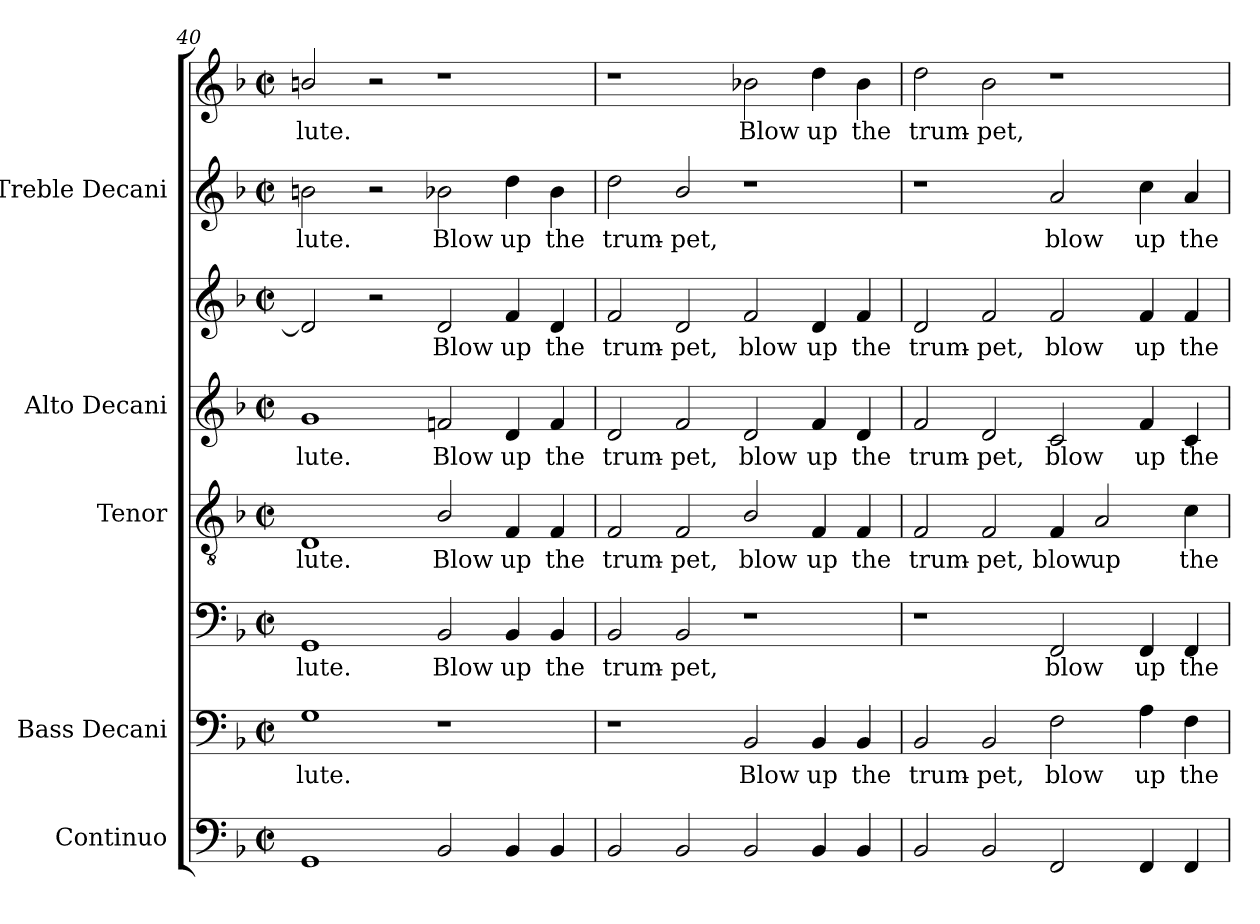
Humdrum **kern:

**kern	**kern	**text	**kern	**text	**kern	**text	**kern	**text	**kern	**text	**kern	**text	**kern	**text
*part5	*part4	*part4	*part4	*part4	*part3	*part3	*part2	*part2	*part2	*part2	*part1	*part1	*part1	*part1
*staff8	*staff7	*staff7	*staff6	*staff6	*staff5	*staff5	*staff4	*staff4	*staff3	*staff3	*staff2	*staff2	*staff1	*staff1
*I"Continuo	*I"Bass Decani	*	*	*	*I"Tenor	*	*I"Alto Decani	*	*	*	*I"Treble Decani	*	*	*
*	*I'B	*	*	*	*I'T	*	*I'A	*	*	*	*	*	*	*
*clefF4	*clefF4	*	*clefF4	*	*clefGv2	*	*clefG2	*	*clefG2	*	*clefG2	*	*clefG2	*
*k[b-]	*k[b-]	*	*k[b-]	*	*k[b-]	*	*k[b-]	*	*k[b-]	*	*k[b-]	*	*k[b-]	*
*F:	*F:	*	*F:	*	*F:	*	*F:	*	*F:	*	*F:	*	*F:	*
*M4/2	*M4/2	*	*M4/2	*	*M4/2	*	*M4/2	*	*M4/2	*	*M4/2	*	*M4/2	*
*met(c|)	*met(c|)	*	*met(c|)	*	*met(c|)	*	*met(c|)	*	*met(c|)	*	*met(c|)	*	*met(c|)	*
=40	=40	=40	=40	=40	=40	=40	=40	=40	=40	=40	=40	=40	=40	=40
!	!	!LO:LY:b	!	!LO:LY:b	!	!LO:LY:b	!	!LO:LY:b	!	!	!	!LO:LY:b	!	!LO:LY:b
1GG	1G	lute.	1GG	lute.	1D	lute.	1g	lute.	2d]	.	2bn	lute.	2bn/	lute.
.	.	.	.	.	.	.	.	.	2r	.	2r	.	2r	.
!	!	!	!	!LO:LY:b	!	!LO:LY:b	!	!LO:LY:b	!	!LO:LY:b	!	!LO:LY:b	!	!
2BB-	1r	.	2BB-	Blow	2B-/	Blow	2fn	Blow	2d	Blow	2b-X	Blow	1r	.
!	!	!	!	!LO:LY:b	!	!LO:LY:b	!	!LO:LY:b	!	!LO:LY:b	!	!LO:LY:b	!	!
4BB-	.	.	4BB-	up	4F	up	4d	up	4f	up	4dd	up	.	.
!	!	!	!	!LO:LY:b	!	!LO:LY:b	!	!LO:LY:b	!	!LO:LY:b	!	!LO:LY:b	!	!
4BB-	.	.	4BB-	the	4F	the	4f	the	4d	the	4b-	the	.	.
=41	=41	=41	=41	=41	=41	=41	=41	=41	=41	=41	=41	=41	=41	=41
!	!	!	!	!LO:LY:b	!	!LO:LY:b	!	!LO:LY:b	!	!LO:LY:b	!	!LO:LY:b	!	!
2BB-	1r	.	2BB-	trum-	2F	trum-	2d	trum-	2f	trum-	2dd	trum-	1r	.
!	!	!	!	!LO:LY:b	!	!LO:LY:b	!	!LO:LY:b	!	!LO:LY:b	!	!LO:LY:b	!	!
2BB-	.	.	2BB-	-pet,	2F	-pet,	2f	-pet,	2d	-pet,	2b-/	-pet,	.	.
!	!	!LO:LY:b	!	!	!	!LO:LY:b	!	!LO:LY:b	!	!LO:LY:b	!	!	!	!LO:LY:b
2BB-	2BB-	Blow	1r	.	2B-/	blow	2d	blow	2f	blow	1r	.	2b-X	Blow
!	!	!LO:LY:b	!	!	!	!LO:LY:b	!	!LO:LY:b	!	!LO:LY:b	!	!	!	!LO:LY:b
4BB-	4BB-	up	.	.	4F	up	4f	up	4d	up	.	.	4dd	up
!	!	!LO:LY:b	!	!	!	!LO:LY:b	!	!LO:LY:b	!	!LO:LY:b	!	!	!	!LO:LY:b
4BB-	4BB-	the	.	.	4F	the	4d	the	4f	the	.	.	4b-	the
=42	=42	=42	=42	=42	=42	=42	=42	=42	=42	=42	=42	=42	=42	=42
!	!	!LO:LY:b	!	!	!	!LO:LY:b	!	!LO:LY:b	!	!LO:LY:b	!	!	!	!LO:LY:b
2BB-	2BB-	trum-	1r	.	2F	trum-	2f	trum-	2d	trum-	1r	.	2dd	trum-
!	!	!LO:LY:b	!	!	!	!LO:LY:b	!	!LO:LY:b	!	!LO:LY:b	!	!	!	!LO:LY:b
2BB-	2BB-	-pet,	.	.	2F	-pet,	2d	-pet,	2f	-pet,	.	.	2b-	-pet,
!	!	!LO:LY:b	!	!LO:LY:b	!	!LO:LY:b	!	!LO:LY:b	!	!LO:LY:b	!	!LO:LY:b	!	!
2FF	2F	blow	2FF	blow	4F	blow	2c	blow	2f	blow	2a	blow	1r	.
!	!	!	!	!	!	!LO:LY:b	!	!	!	!	!	!	!	!
.	.	.	.	.	2A	up	.	.	.	.	.	.	.	.
!	!	!LO:LY:b	!	!LO:LY:b	!	!	!	!LO:LY:b	!	!LO:LY:b	!	!LO:LY:b	!	!
4FF	4A	up	4FF	up	.	.	4f	up	4f	up	4cc	up	.	.
!	!	!LO:LY:b	!	!LO:LY:b	!	!LO:LY:b	!	!LO:LY:b	!	!LO:LY:b	!	!LO:LY:b	!	!
4FF	4F	the	4FF	the	4c	the	4c	the	4f	the	4a	the	.	.
=	=	=	=	=	=	=	=	=	=	=	=	=	=	=
*-	*-	*-	*-	*-	*-	*-	*-	*-	*-	*-	*-	*-	*-	*-
